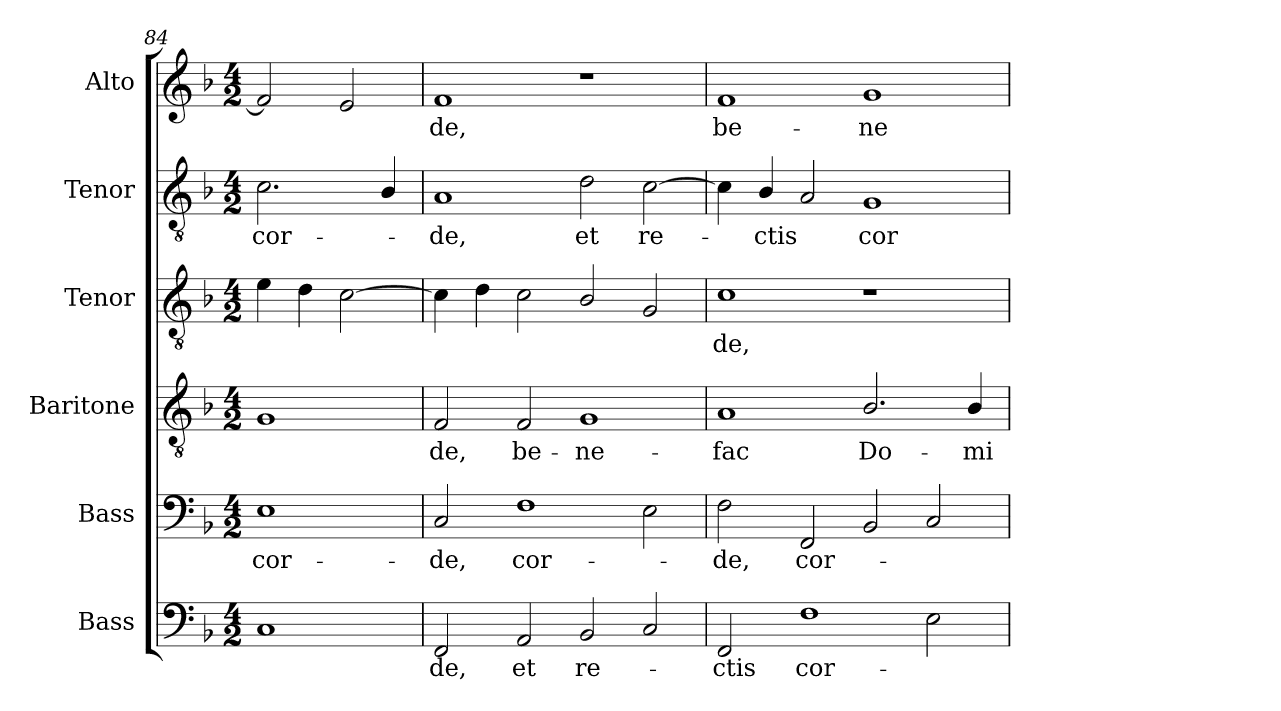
**kern	**text	**kern	**text	**kern	**text	**kern	**text	**kern	**text	**kern	**text
*part6	*part6	*part5	*part5	*part4	*part4	*part3	*part3	*part2	*part2	*part1	*part1
*staff6	*staff6	*staff5	*staff5	*staff4	*staff4	*staff3	*staff3	*staff2	*staff2	*staff1	*staff1
*I"Bass	*	*I"Bass	*	*I"Baritone	*	*I"Tenor	*	*I"Tenor	*	*I"Alto	*
*I'B.	*	*I'B.	*	*	*	*I'T.	*	*I'T.	*	*I'A.	*
*clefF4	*	*clefF4	*	*clefGv2	*	*clefGv2	*	*clefGv2	*	*clefG2	*
*	*	*	*	*ITrd7c12	*	*ITrd7c12	*	*ITrd7c12	*	*	*
*k[b-]	*	*k[b-]	*	*k[b-]	*	*k[b-]	*	*k[b-]	*	*k[b-]	*
*F:	*	*F:	*	*F:	*	*F:	*	*F:	*	*F:	*
*M4/2	*	*M4/2	*	*M4/2	*	*M4/2	*	*M4/2	*	*M4/2	*
=84	=84	=84	=84	=84	=84	=84	=84	=84	=84	=84	=84
!	!	!	!LO:LY:b:color=#000000	!	!	!	!	!	!	!	!
!	!	!	!	!	!	!	!	!	!LO:LY:b:color=#000000	!	!
1Ci	.	1Ei	cor-	1GGi	.	4Ei\	.	2.Ci\	cor-	2fi/]	.
.	.	.	.	.	.	4Di\	.	.	.	.	.
.	.	.	.	.	.	[2Ci\	.	.	.	2ei/	.
.	.	.	.	.	.	.	.	4BB-i/	.	.	.
=85	=85	=85	=85	=85	=85	=85	=85	=85	=85	=85	=85
!	!LO:LY:b:color=#000000	!	!	!	!	!	!	!	!	!	!
!	!	!	!LO:LY:b:color=#000000	!	!	!	!	!	!	!	!
!	!	!	!	!	!LO:LY:b:color=#000000	!	!	!	!	!	!
!	!	!	!	!	!	!	!	!	!LO:LY:b:color=#000000	!	!
!	!	!	!	!	!	!	!	!	!	!	!LO:LY:b:color=#000000
2FFi/	-de,	2Ci/	-de,	2FFi/	-de,	4Ci\]	.	1AAi	-de,	1fi	-de,
.	.	.	.	.	.	4Di\	.	.	.	.	.
!	!LO:LY:b:color=#000000	!	!	!	!	!	!	!	!	!	!
!	!	!	!LO:LY:b:color=#000000	!	!	!	!	!	!	!	!
!	!	!	!	!	!LO:LY:b:color=#000000	!	!	!	!	!	!
2AAi/	et	1Fi	cor-	2FFi/	be-	2Ci\	.	.	.	.	.
!	!LO:LY:b:color=#000000	!	!	!	!	!	!	!	!	!	!
!	!	!	!	!	!LO:LY:b:color=#000000	!	!	!	!	!	!
!	!	!	!	!	!	!	!	!	!LO:LY:b:color=#000000	!	!
2BB-i/	re-	.	.	1GGi	-ne-	2BB-i/	.	2Di\	et	1r	.
!	!	!	!	!	!	!	!	!	!LO:LY:b:color=#000000	!	!
2Ci/	.	2Ei\	.	.	.	2GGi/	.	[2Ci\	re-	.	.
=86	=86	=86	=86	=86	=86	=86	=86	=86	=86	=86	=86
!	!LO:LY:b:color=#000000	!	!	!	!	!	!	!	!	!	!
!	!	!	!LO:LY:b:color=#000000	!	!	!	!	!	!	!	!
!	!	!	!	!	!LO:LY:b:color=#000000	!	!	!	!	!	!
!	!	!	!	!	!	!	!LO:LY:b:color=#000000	!	!	!	!
!	!	!	!	!	!	!	!	!	!	!	!LO:LY:b:color=#000000
2FFi/	-ctis	2Fi\	-de,	1AAi	-fac	1Ci	-de,	4Ci\]	.	1fi	be-
!	!	!	!	!	!	!	!	!	!LO:LY:b:color=#000000	!	!
.	.	.	.	.	.	.	.	4BB-i/	-ctis	.	.
!	!LO:LY:b:color=#000000	!	!	!	!	!	!	!	!	!	!
!	!	!	!LO:LY:b:color=#000000	!	!	!	!	!	!	!	!
1Fi	cor-	2FFi/	cor-	.	.	.	.	2AAi/	.	.	.
!	!	!	!	!	!LO:LY:b:color=#000000	!	!	!	!	!	!
!	!	!	!	!	!	!	!	!	!LO:LY:b:color=#000000	!	!
!	!	!	!	!	!	!	!	!	!	!	!LO:LY:b:color=#000000
.	.	2BB-i/	.	2.BB-i/	Do-	1r	.	1GGi	cor-	1gi	-ne-
2Ei\	.	2Ci/	.	.	.	.	.	.	.	.	.
!	!	!	!	!	!LO:LY:b:color=#000000	!	!	!	!	!	!
.	.	.	.	4BB-i/	-mi-	.	.	.	.	.	.
=	=	=	=	=	=	=	=	=	=	=	=
*-	*-	*-	*-	*-	*-	*-	*-	*-	*-	*-	*-
